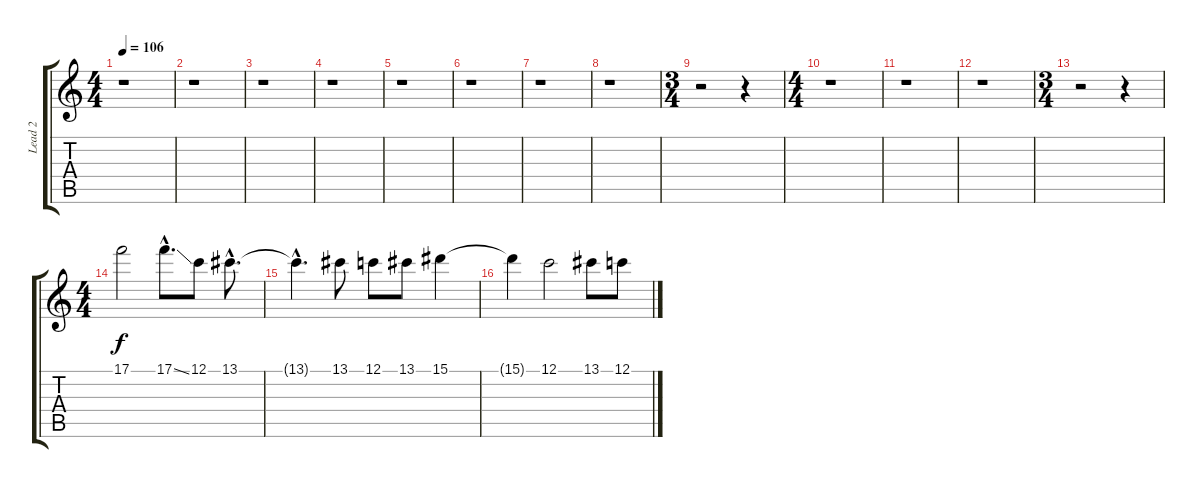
\track ("Lead 2" "Lead 2") {instrument distortionguitar}
\staff {score tabs}
\tuning (C4 G3 Eb3 Bb2 F2 C2) {hide}
\ts (4 4)
\tempo 106
\clef g2
\ks c
r.1{dy f} |
r.1 |
r.1 |
r.1 |
r.1 |
r.1 |
r.1 |
r.1 |
\ts (3 4)
r.2 r.4 |
\ts (4 4)
r.1 |
r.1 |
r.1 |
\ts (3 4)
r.2 r.4 |
\ts (4 4)
17.1.2 17.1{ss hac}.8{d} 12.1.8 13.1{hac}.8{d} |
13.1{hac t}.4{d} 13.1.8 12.1.8 13.1.8 15.1.4 |
15.1{t}.4 12.1.2 13.1.8 12.1.8
